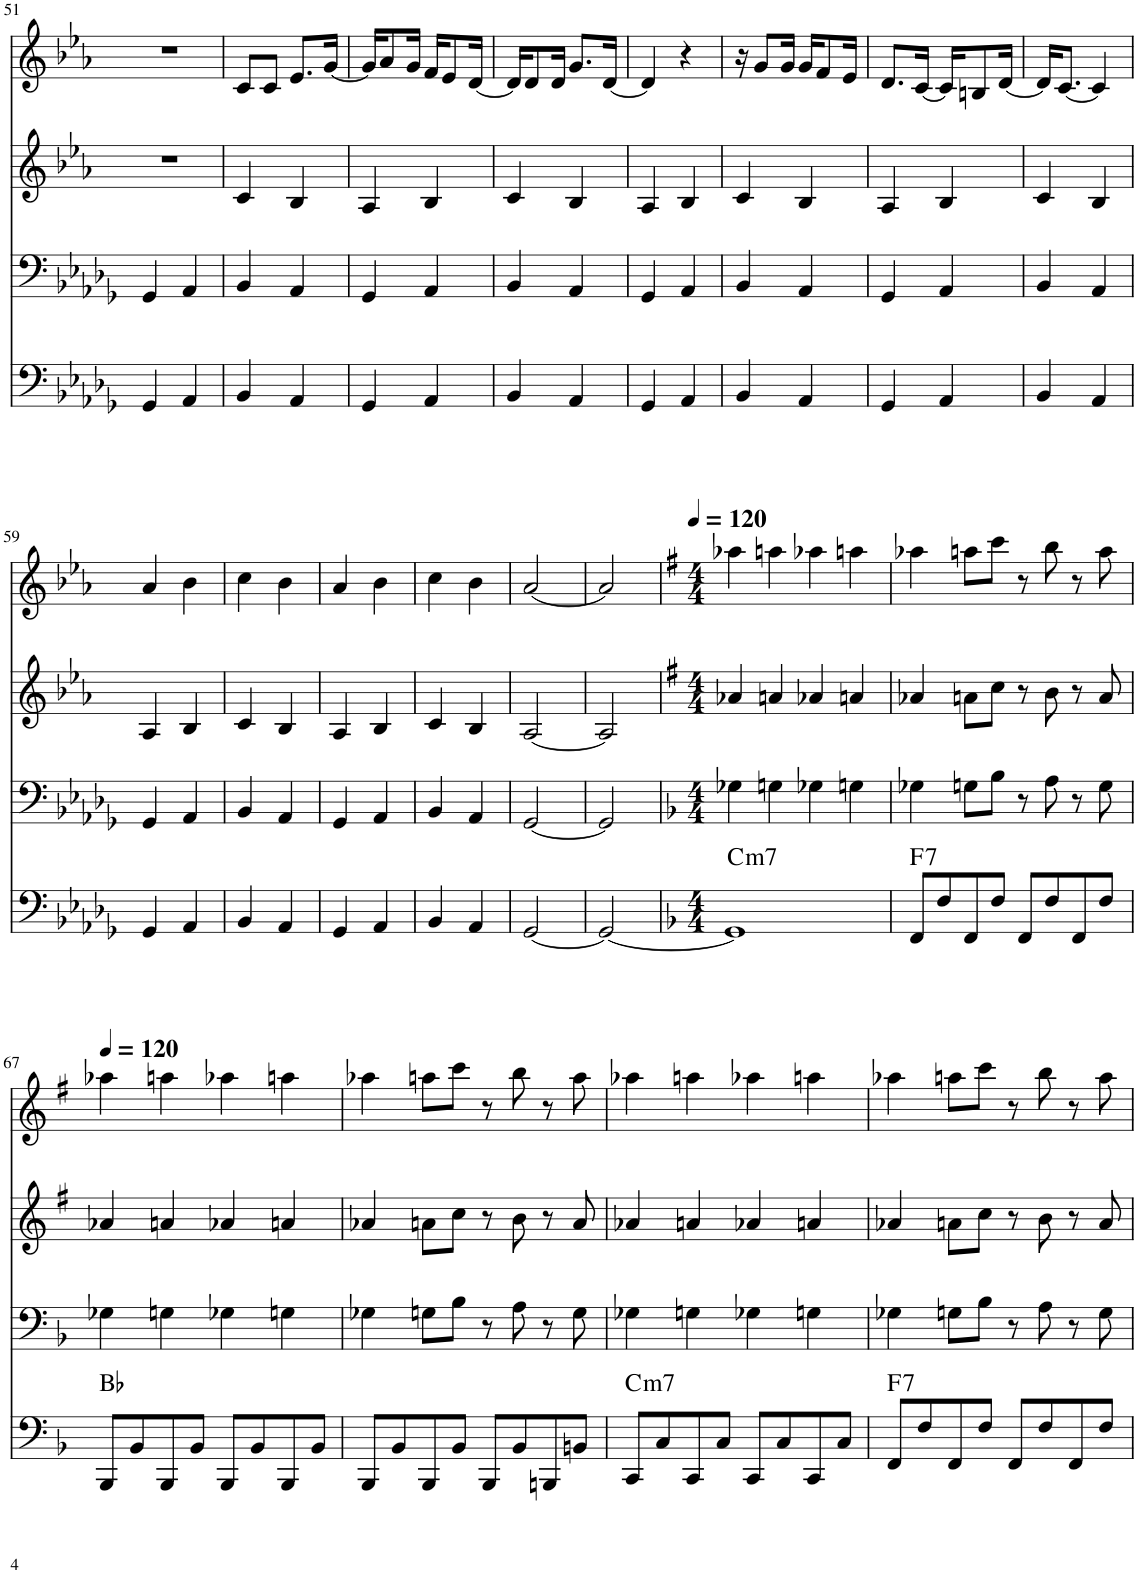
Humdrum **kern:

**kern	**harte	**kern	**kern	**kern
*part3	*part3	*part2	*part1	*part1
*staff4	*	*staff3	*staff2	*staff1
*I"Tuba	*	*I"Trombone	*I"Trompete Bb	*
*I'Tba	*	*I'Trb	*I'Tpt	*
!!LO:PB:g=z
*clefF4	*	*clefF4	*clefG2	*clefG2
*	*	*	*Trd1c2	*Trd1c2
*k[b-e-a-d-g-]	*	*k[b-e-a-d-g-]	*k[b-e-a-]	*k[b-e-a-]
*M2/4	*	*M2/4	*M2/4	*M2/4
=51	=51	=51	=51	=51
4GG-/	.	4GG-/	2r	2r
4AA-/	.	4AA-/	.	.
=52	=52	=52	=52	=52
4BB-/	.	4BB-/	4c/	8c/L
.	.	.	.	8c/J
4AA-/	.	4AA-/	4B-/	8.e-/L
.	.	.	.	[16g/Jk
=53	=53	=53	=53	=53
4GG-/	.	4GG-/	4A-/	16g/KL]
.	.	.	.	8a-/
.	.	.	.	16g/Jk
4AA-/	.	4AA-/	4B-/	16f/KL
.	.	.	.	8e-/
.	.	.	.	[16d/Jk
=54	=54	=54	=54	=54
4BB-/	.	4BB-/	4c/	16d/KL]
.	.	.	.	8d/
.	.	.	.	16d/Jk
4AA-/	.	4AA-/	4B-/	8.g/L
.	.	.	.	[16d/Jk
=55	=55	=55	=55	=55
4GG-/	.	4GG-/	4A-/	4d/]
4AA-/	.	4AA-/	4B-/	4r
=56	=56	=56	=56	=56
4BB-/	.	4BB-/	4c/	16r
.	.	.	.	8g/L
.	.	.	.	16g/Jk
4AA-/	.	4AA-/	4B-/	16g/KL
.	.	.	.	8f/
.	.	.	.	16e-/Jk
=57	=57	=57	=57	=57
4GG-/	.	4GG-/	4A-/	8.d/L
.	.	.	.	[16c/Jk
4AA-/	.	4AA-/	4B-/	16c/KL]
.	.	.	.	8Bn/
.	.	.	.	[16d/Jk
=58	=58	=58	=58	=58
4BB-/	.	4BB-/	4c/	16d/KL]
.	.	.	.	[8.c/J
4AA-/	.	4AA-/	4B-/	4c/]
!!LO:LB:g=z
=59	=59	=59	=59	=59
4GG-/	.	4GG-/	4A-/	4a-/
4AA-/	.	4AA-/	4B-/	4b-\
=60	=60	=60	=60	=60
4BB-/	.	4BB-/	4c/	4cc\
4AA-/	.	4AA-/	4B-/	4b-\
=61	=61	=61	=61	=61
4GG-/	.	4GG-/	4A-/	4a-/
4AA-/	.	4AA-/	4B-/	4b-\
=62	=62	=62	=62	=62
4BB-/	.	4BB-/	4c/	4cc\
4AA-/	.	4AA-/	4B-/	4b-\
=63	=63	=63	=63	=63
[2GG-/	.	[2GG-/	[2A-/	[2a-/
=64	=64	=64	=64	=64
2GG-/_	.	2GG-/]	2A-/]	2a-/]
=65	=65	=65	=65	=65
*k[b-]	*	*k[b-]	*k[f#]	*k[f#]
*M4/4	*	*M4/4	*M4/4	*M4/4
!	!LO:H:kt=m7	!	!	!
1GG-]	C:min7	4G-X\	4a-X/	4aa-X\
.	.	4Gn\	4an/	4aan\
.	.	4G-X\	4a-X/	4aa-X\
.	.	4Gn\	4an/	4aan\
=66	=66	=66	=66	=66
!	!LO:H:kt=7	!	!	!
8FF/L	F:7	4G-X\	4a-X/	4aa-X\
8F/	.	.	.	.
8FF/	.	8Gn\L	8an\L	8aan\L
8F/J	.	8B-\J	8cc\J	8ccc\J
8FF/L	.	8r	8r	8r
8F/	.	8A\	8b\	8bb\
8FF/	.	8r	8r	8r
8F/J	.	8G\	8a/	8aa\
!!LO:LB:g=z
=67	=67	=67	=67	=67
8BBB-/L	Bb:maj	4G-X\	4a-X/	4aa-X\
8BB-/	.	.	.	.
8BBB-/	.	4Gn\	4an/	4aan\
8BB-/J	.	.	.	.
8BBB-/L	.	4G-X\	4a-X/	4aa-X\
8BB-/	.	.	.	.
8BBB-/	.	4Gn\	4an/	4aan\
8BB-/J	.	.	.	.
=68	=68	=68	=68	=68
8BBB-/L	.	4G-X\	4a-X/	4aa-X\
8BB-/	.	.	.	.
8BBB-/	.	8Gn\L	8an\L	8aan\L
8BB-/J	.	8B-\J	8cc\J	8ccc\J
8BBB-/L	.	8r	8r	8r
8BB-/	.	8A\	8b\	8bb\
8BBBn/	.	8r	8r	8r
8BBn/J	.	8G\	8a/	8aa\
=69	=69	=69	=69	=69
!	!LO:H:kt=m7	!	!	!
8CC/L	C:min7	4G-X\	4a-X/	4aa-X\
8C/	.	.	.	.
8CC/	.	4Gn\	4an/	4aan\
8C/J	.	.	.	.
8CC/L	.	4G-X\	4a-X/	4aa-X\
8C/	.	.	.	.
8CC/	.	4Gn\	4an/	4aan\
8C/J	.	.	.	.
=70	=70	=70	=70	=70
!	!LO:H:kt=7	!	!	!
8FF/L	F:7	4G-X\	4a-X/	4aa-X\
8F/	.	.	.	.
8FF/	.	8Gn\L	8an\L	8aan\L
8F/J	.	8B-\J	8cc\J	8ccc\J
8FF/L	.	8r	8r	8r
8F/	.	8A\	8b\	8bb\
8FF/	.	8r	8r	8r
8F/J	.	8G\	8a/	8aa\
=	=	=	=	=
*-	*-	*-	*-	*-
